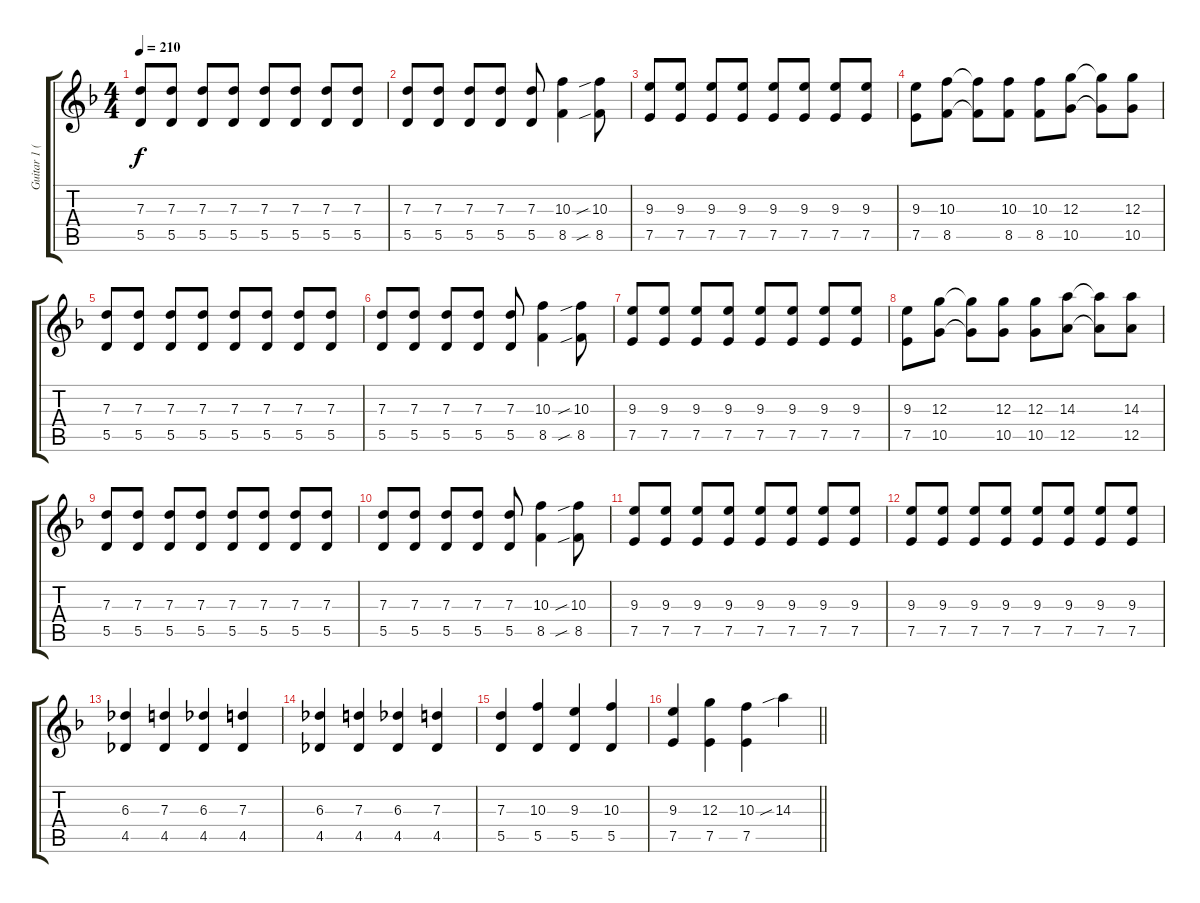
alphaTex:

\track ("Guitar 1 (Dist.)" "Guitar 1 (") {instrument distortionguitar}
\staff {score tabs}
\tuning (E4 B3 G3 D3 A2 D2) {hide}
\ts (4 4)
\tempo 210
\clef g2
\ks f
(7.3{t} 5.5{t}).8{dy f balance 16} (7.3 5.5).8 (7.3 5.5).8 (7.3 5.5).8 (7.3 5.5).8 (7.3 5.5).8 (7.3 5.5).8 (7.3 5.5).8 |
(7.3 5.5).8 (7.3 5.5).8 (7.3 5.5).8 (7.3 5.5).8 (7.3 5.5).8 (10.3 8.5).4 (10.3{sib} 8.5{sib}).8 |
(9.3 7.5).8 (9.3 7.5).8 (9.3 7.5).8 (9.3 7.5).8 (9.3 7.5).8 (9.3 7.5).8 (9.3 7.5).8 (9.3 7.5).8 |
(9.3 7.5).8 (10.3 8.5).8 (10.3{t} 8.5{t}).8 (10.3 8.5).8 (10.3 8.5).8 (12.3 10.5).8 (12.3{t} 10.5{t}).8 (12.3 10.5).8 |
(7.3 5.5).8 (7.3 5.5).8 (7.3 5.5).8 (7.3 5.5).8 (7.3 5.5).8 (7.3 5.5).8 (7.3 5.5).8 (7.3 5.5).8 |
(7.3 5.5).8 (7.3 5.5).8 (7.3 5.5).8 (7.3 5.5).8 (7.3 5.5).8 (10.3 8.5).4 (10.3{sib} 8.5{sib}).8 |
(9.3 7.5).8 (9.3 7.5).8 (9.3 7.5).8 (9.3 7.5).8 (9.3 7.5).8 (9.3 7.5).8 (9.3 7.5).8 (9.3 7.5).8 |
(9.3 7.5).8 (12.3 10.5).8 (12.3{t} 10.5{t}).8 (12.3 10.5).8 (12.3 10.5).8 (14.3 12.5).8 (14.3{t} 12.5{t}).8 (14.3 12.5).8 |
(7.3 5.5).8 (7.3 5.5).8 (7.3 5.5).8 (7.3 5.5).8 (7.3 5.5).8 (7.3 5.5).8 (7.3 5.5).8 (7.3 5.5).8 |
(7.3 5.5).8 (7.3 5.5).8 (7.3 5.5).8 (7.3 5.5).8 (7.3 5.5).8 (10.3 8.5).4 (10.3{sib} 8.5{sib}).8 |
(9.3 7.5).8 (9.3 7.5).8 (9.3 7.5).8 (9.3 7.5).8 (9.3 7.5).8 (9.3 7.5).8 (9.3 7.5).8 (9.3 7.5).8 |
(9.3 7.5).8 (9.3 7.5).8 (9.3 7.5).8 (9.3 7.5).8 (9.3 7.5).8 (9.3 7.5).8 (9.3 7.5).8 (9.3 7.5).8 |
(6.3 4.5).4 (7.3 4.5).4 (6.3 4.5).4 (7.3 4.5).4 |
(6.3 4.5).4 (7.3 4.5).4 (6.3 4.5).4 (7.3 4.5).4 |
(7.3 5.5).4 (10.3 5.5).4 (9.3 5.5).4 (10.3 5.5).4 |
\barLineRight lightlight
(9.3 7.5).4 (12.3 7.5).4 (10.3 7.5).4 14.3{sib}.4
